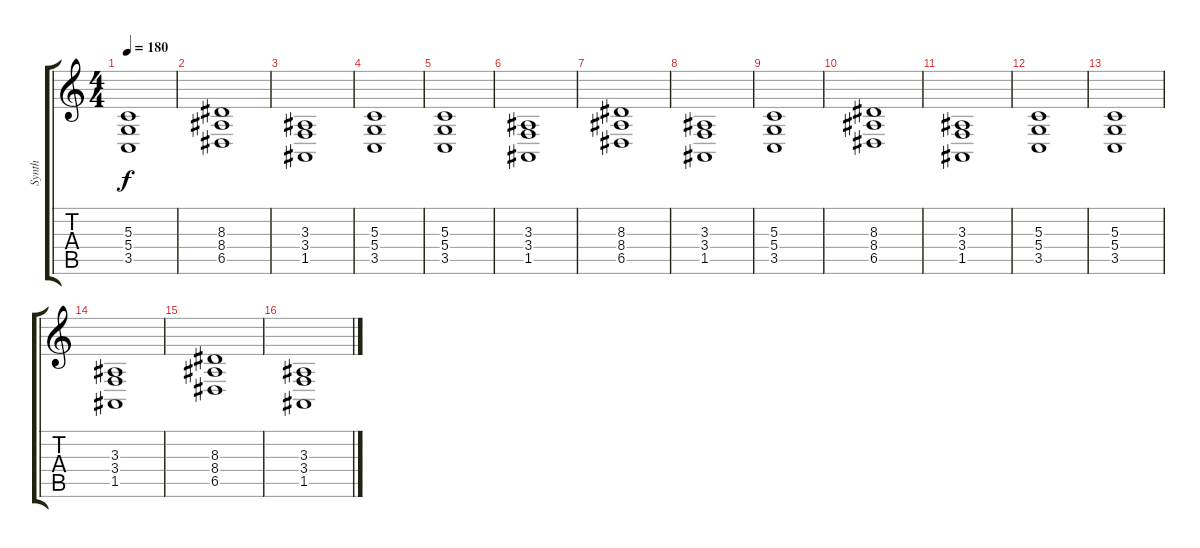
\track ("Synth" "Synth") {instrument synthstrings1}
\staff {score tabs}
\tuning (E4 B3 G3 D3 A2 E2) {hide}
\ts (4 4)
\tempo 180
\clef g2
\ks c
(5.3 5.4 3.5).1{dy f} |
(8.3 8.4 6.5).1 |
(3.3 3.4 1.5).1 |
(5.3 5.4 3.5).1 |
(5.3 5.4 3.5).1 |
(3.3 3.4 1.5).1 |
(8.3 8.4 6.5).1 |
(3.3 3.4 1.5).1 |
(5.3 5.4 3.5).1 |
(8.3 8.4 6.5).1 |
(3.3 3.4 1.5).1 |
(5.3 5.4 3.5).1 |
(5.3 5.4 3.5).1 |
(3.3 3.4 1.5).1 |
(8.3 8.4 6.5).1 |
(3.3 3.4 1.5).1
